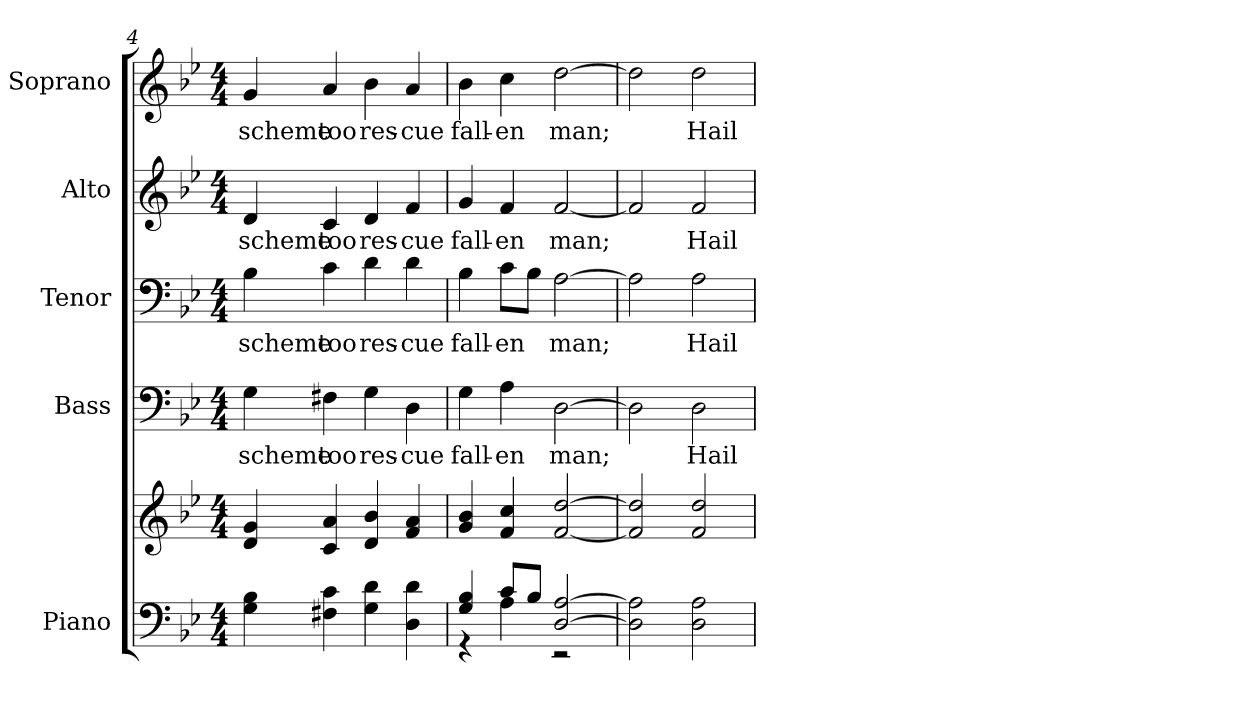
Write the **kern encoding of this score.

**kern	**kern	**kern	**text	**kern	**text	**kern	**text	**kern	**text
*part5	*part5	*part4	*part4	*part3	*part3	*part2	*part2	*part1	*part1
*staff6	*staff5	*staff4	*staff4	*staff3	*staff3	*staff2	*staff2	*staff1	*staff1
*I"Piano	*	*I"Bass	*	*I"Tenor	*	*I"Alto	*	*I"Soprano	*
*I'Pno.	*	*I'B.	*	*I'T.	*	*I'A.	*	*I'S.	*
*clefF4	*clefG2	*clefF4	*	*clefF4	*	*clefG2	*	*clefG2	*
*k[b-e-]	*k[b-e-]	*k[b-e-]	*	*k[b-e-]	*	*k[b-e-]	*	*k[b-e-]	*
*B-:	*B-:	*B-:	*	*B-:	*	*B-:	*	*B-:	*
*M4/4	*M4/4	*M4/4	*	*M4/4	*	*M4/4	*	*M4/4	*
=4	=4	=4	=4	=4	=4	=4	=4	=4	=4
!	!	!	!LO:LY:b:color=#000000	!	!	!	!	!	!
!	!	!	!	!	!LO:LY:b:color=#000000	!	!	!	!
!	!	!	!	!	!	!	!LO:LY:b:color=#000000	!	!
!	!	!	!	!	!	!	!	!	!LO:LY:b:color=#000000
4Gi\ 4B-i	4di/ 4gi	4Gi\	scheme	4B-i\	scheme	4di/	scheme	4gi/	scheme
!	!	!	!LO:LY:b:color=#000000	!	!	!	!	!	!
!	!	!	!	!	!LO:LY:b:color=#000000	!	!	!	!
!	!	!	!	!	!	!	!LO:LY:b:color=#000000	!	!
!	!	!	!	!	!	!	!	!	!LO:LY:b:color=#000000
4F#Xi\ 4ci	4ci/ 4ai	4F#Xi\	too	4ci\	too	4ci/	too	4ai/	too
!	!	!	!LO:LY:b:color=#000000	!	!	!	!	!	!
!	!	!	!	!	!LO:LY:b:color=#000000	!	!	!	!
!	!	!	!	!	!	!	!LO:LY:b:color=#000000	!	!
!	!	!	!	!	!	!	!	!	!LO:LY:b:color=#000000
4Gi\ 4di	4di/ 4b-i	4Gi\	res-	4di\	res-	4di/	res-	4b-i\	res-
!	!	!	!LO:LY:b:color=#000000	!	!	!	!	!	!
!	!	!	!	!	!LO:LY:b:color=#000000	!	!	!	!
!	!	!	!	!	!	!	!LO:LY:b:color=#000000	!	!
!	!	!	!	!	!	!	!	!	!LO:LY:b:color=#000000
4Di\ 4di	4fi/ 4ai	4Di\	-cue	4di\	-cue	4fi/	-cue	4ai/	-cue
!!LO:PB:g=z
=5	=5	=5	=5	=5	=5	=5	=5	=5	=5
*^	*	*	*	*	*	*	*	*	*
!	!	!	!	!LO:LY:b:color=#000000	!	!	!	!	!	!
!	!	!	!	!	!	!LO:LY:b:color=#000000	!	!	!	!
!	!	!	!	!	!	!	!	!LO:LY:b:color=#000000	!	!
!	!	!	!	!	!	!	!	!	!	!LO:LY:b:color=#000000
4Gi/ 4B-i	4r	4gi/ 4b-i	4Gi\	fall-	4B-i\	fall-	4gi/	fall-	4b-i\	fall-
!	!	!	!	!LO:LY:b:color=#000000	!	!	!	!	!	!
!	!	!	!	!	!	!LO:LY:b:color=#000000	!	!	!	!
!	!	!	!	!	!	!	!	!LO:LY:b:color=#000000	!	!
!	!	!	!	!	!	!	!	!	!	!LO:LY:b:color=#000000
8ci/L	4Ai\	4fi/ 4cci	4Ai\	-en	8ci\L	-en	4fi/	-en	4cci\	-en
8B-i/J	.	.	.	.	8B-i\J	.	.	.	.	.
!	!	!	!	!LO:LY:b:color=#000000	!	!	!	!	!	!
!	!	!	!	!	!	!LO:LY:b:color=#000000	!	!	!	!
!	!	!	!	!	!	!	!	!LO:LY:b:color=#000000	!	!
!	!	!	!	!	!	!	!	!	!	!LO:LY:b:color=#000000
[>2Di/ [>2Ai	2r	[<2fi/ [>2ddi	[>2Di\	man;	[>2Ai\	man;	[<2fi/	man;	[>2ddi\	man;
*v	*v	*	*	*	*	*	*	*	*	*
=6	=6	=6	=6	=6	=6	=6	=6	=6	=6
2Di\] 2Ai]	2fi/] 2ddi]	2Di\]	.	2Ai\]	.	2fi/]	.	2ddi\]	.
!	!	!	!LO:LY:b:color=#000000	!	!	!	!	!	!
!	!	!	!	!	!LO:LY:b:color=#000000	!	!	!	!
!	!	!	!	!	!	!	!LO:LY:b:color=#000000	!	!
!	!	!	!	!	!	!	!	!	!LO:LY:b:color=#000000
2Di\ 2Ai	2fi/ 2ddi	2Di\	Hail	2Ai\	Hail	2fi/	Hail	2ddi\	Hail
=	=	=	=	=	=	=	=	=	=
*-	*-	*-	*-	*-	*-	*-	*-	*-	*-
